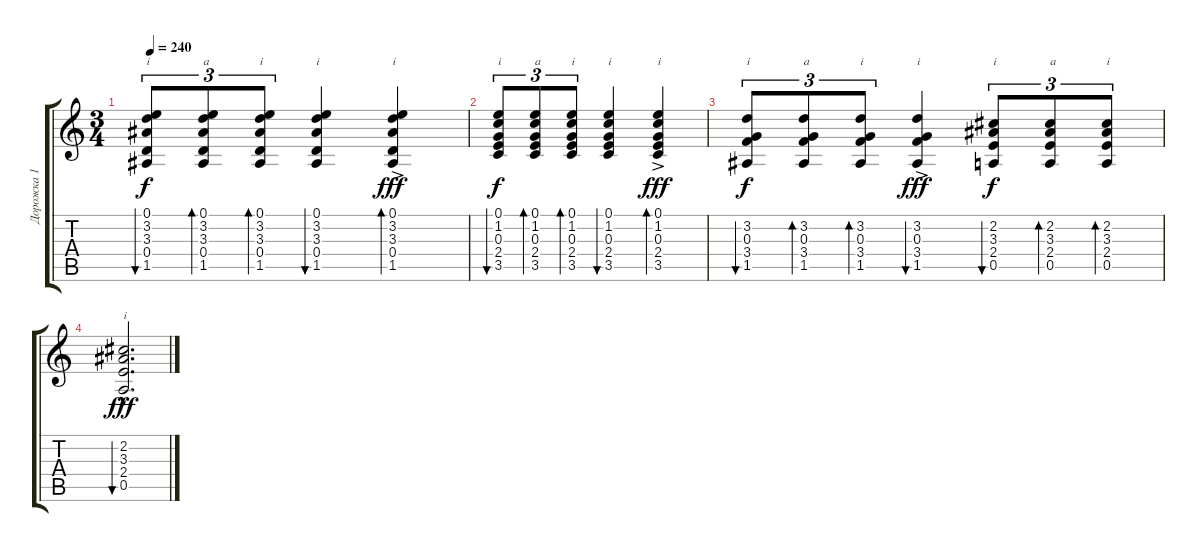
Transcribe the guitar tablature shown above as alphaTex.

\track ("Дорожка 1" "Дорожка 1") {instrument acousticguitarnylon}
\staff {score tabs}
\tuning (E4 B3 G3 D3 A2 E2) {hide}
\ts (3 4)
\tempo 240
\clef g2
\ks c
(0.1 3.2 3.3 0.4 1.5).8{tu (3 2) bu 60 txt "i" dy f instrument acousticguitarnylon} (0.1 3.2 3.3 0.4 1.5).8{tu (3 2) bd 60 txt "a"} (0.1 3.2 3.3 0.4 1.5).8{tu (3 2) bd 60 txt "i"} (0.1 3.2 3.3 0.4 1.5).4{bu 60 txt "i"} (0.1 3.2{ac} 3.3 0.4 1.5).4{bd 60 txt "i" dy fff} |
(0.1 1.2 0.3 2.4 3.5).8{tu (3 2) bu 60 txt "i" dy f} (0.1 1.2 0.3 2.4 3.5).8{tu (3 2) bd 60 txt "a"} (0.1 1.2 0.3 2.4 3.5).8{tu (3 2) bd 60 txt "i"} (0.1 1.2 0.3 2.4 3.5).4{bu 60 txt "i"} (0.1{ac} 1.2 0.3 2.4 3.5).4{bd 60 txt "i" dy fff} |
(3.2 0.3 3.4 1.5).8{tu (3 2) bu 60 txt "i" dy f} (3.2 0.3 3.4 1.5).8{tu (3 2) bd 60 txt "a"} (3.2 0.3 3.4 1.5).8{tu (3 2) bd 60 txt "i"} (3.2{ac} 0.3 3.4 1.5).4{bu 60 txt "i" dy fff} (2.2 3.3 2.4 0.5).8{tu (3 2) bu 60 txt "i" dy f} (2.2 3.3 2.4 0.5).8{tu (3 2) bd 60 txt "a"} (2.2 3.3 2.4 0.5).8{tu (3 2) bd 60 txt "i"} |
(2.2{hac} 3.3{hac} 2.4{hac} 0.5{hac}).2{d bu 60 txt "i" dy fff}
